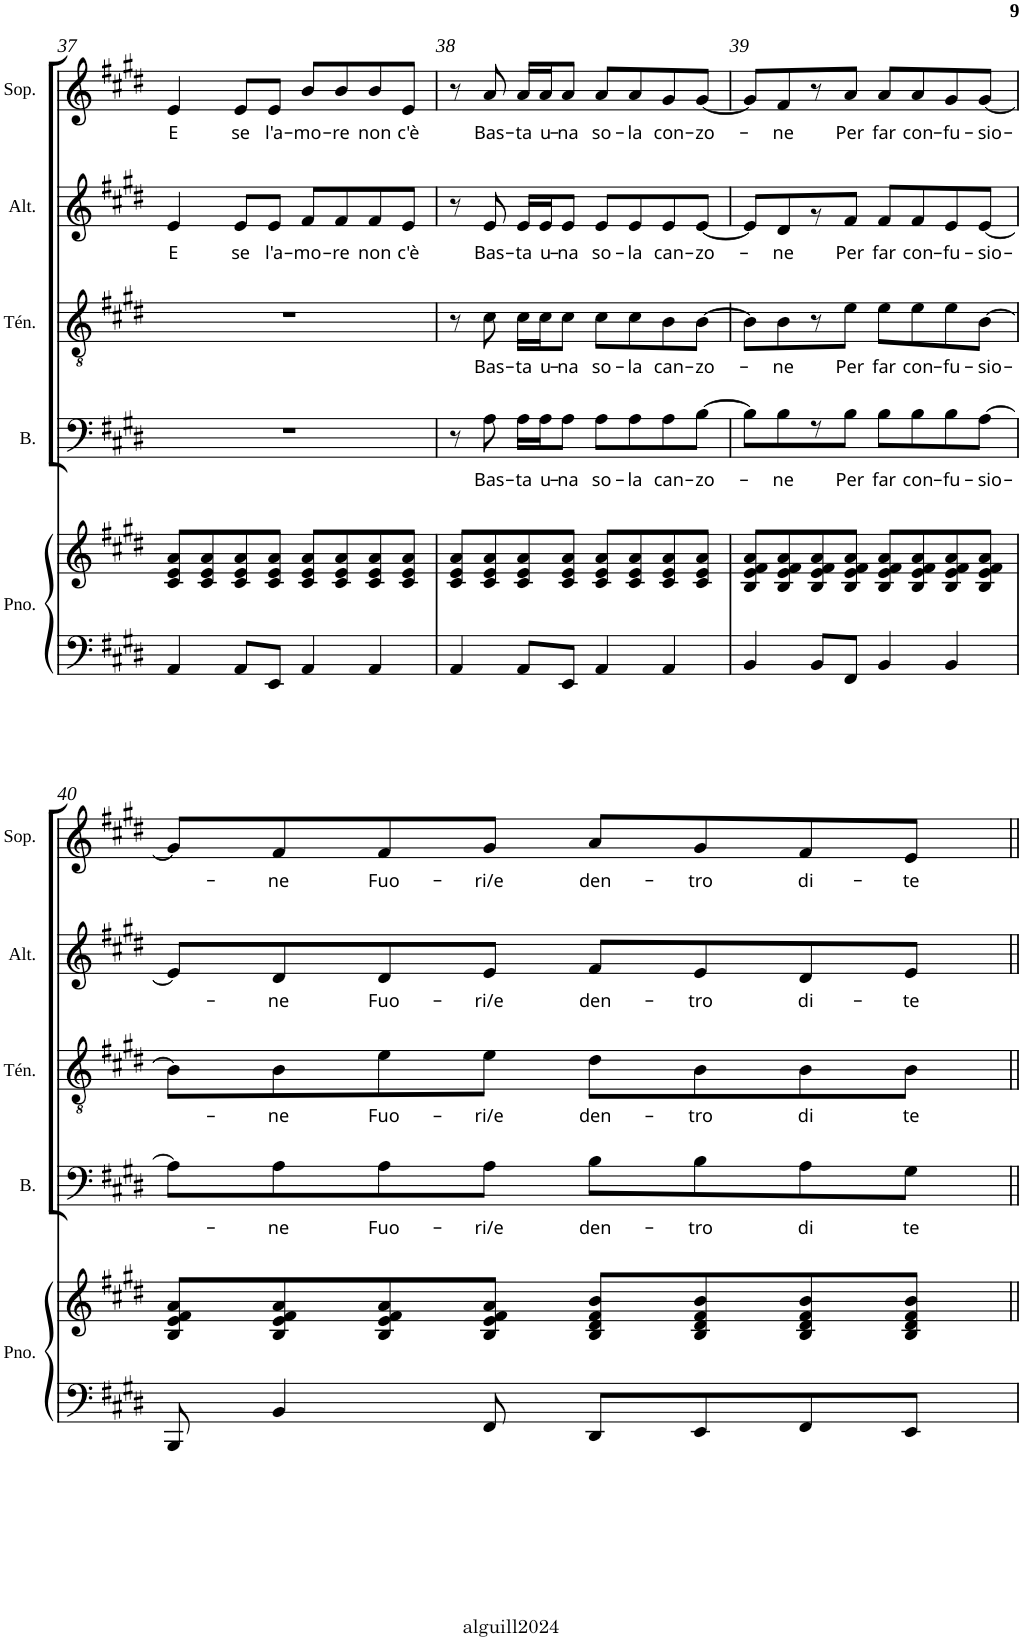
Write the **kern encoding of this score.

**kern	**kern	**kern	**text	**kern	**text	**kern	**text	**kern	**text
*part5	*part5	*part4	*part4	*part3	*part3	*part2	*part2	*part1	*part1
*staff6	*staff5	*staff4	*staff4	*staff3	*staff3	*staff2	*staff2	*staff1	*staff1
*I"Piano	*	*I"Basse	*	*I"Ténor	*	*I"Alto	*	*I"Soprano	*
*I'Pno.	*	*I'B.	*	*I'Tén.	*	*I'Alt.	*	*I'Sop.	*
!!LO:PB:g=z
*clefF4	*clefG2	*clefF4	*	*clefGv2	*	*clefG2	*	*clefG2	*
*k[f#c#g#d#]	*k[f#c#g#d#]	*k[f#c#g#d#]	*	*k[f#c#g#d#]	*	*k[f#c#g#d#]	*	*k[f#c#g#d#]	*
*E:	*E:	*E:	*	*E:	*	*E:	*	*E:	*
*M4/4	*M4/4	*M4/4	*	*M4/4	*	*M4/4	*	*M4/4	*
=37	=37	=37	=37	=37	=37	=37	=37	=37	=37
!	!	!	!	!	!	!	!LO:LY:b	!	!LO:LY:b
4AA/	8c#/ 8e/ 8a/L	1r	.	1r	.	4e/	E	4e/	E
.	8c#/ 8e/ 8a/	.	.	.	.	.	.	.	.
!	!	!	!	!	!	!	!LO:LY:b	!	!LO:LY:b
8AA/L	8c#/ 8e/ 8a/	.	.	.	.	8e/L	se	8e/L	se
!	!	!	!	!	!	!	!LO:LY:b	!	!LO:LY:b
8EE/J	8c#/ 8e/ 8a/J	.	.	.	.	8e/J	l'a-	8e/J	l'a-
!	!	!	!	!	!	!	!LO:LY:b	!	!LO:LY:b
4AA/	8c#/ 8e/ 8a/L	.	.	.	.	8f#/L	-mo-	8b/L	-mo-
!	!	!	!	!	!	!	!LO:LY:b	!	!LO:LY:b
.	8c#/ 8e/ 8a/	.	.	.	.	8f#/	-re	8b/	-re
!	!	!	!	!	!	!	!LO:LY:b	!	!LO:LY:b
4AA/	8c#/ 8e/ 8a/	.	.	.	.	8f#/	non	8b/	non
!	!	!	!	!	!	!	!LO:LY:b	!	!LO:LY:b
.	8c#/ 8e/ 8a/J	.	.	.	.	8e/J	c'è	8e/J	c'è
=38	=38	=38	=38	=38	=38	=38	=38	=38	=38
4AA/	8c#/ 8e/ 8a/L	8r	.	8r	.	8r	.	8r	.
!	!	!	!LO:LY:b	!	!LO:LY:b	!	!LO:LY:b	!	!LO:LY:b
.	8c#/ 8e/ 8a/	8A\	Bas-	8c#\	Bas-	8e/	Bas-	8a/	Bas-
!	!	!	!LO:LY:b	!	!LO:LY:b	!	!LO:LY:b	!	!LO:LY:b
8AA/L	8c#/ 8e/ 8a/	16A\LL	-ta	16c#\LL	-ta	16e/LL	-ta	16a/LL	-ta
!	!	!	!LO:LY:b	!	!LO:LY:b	!	!LO:LY:b	!	!LO:LY:b
.	.	16A\J	u-	16c#\J	u-	16e/J	u-	16a/J	u-
!	!	!	!LO:LY:b	!	!LO:LY:b	!	!LO:LY:b	!	!LO:LY:b
8EE/J	8c#/ 8e/ 8a/J	8A\J	-na	8c#\J	-na	8e/J	-na	8a/J	-na
!	!	!	!LO:LY:b	!	!LO:LY:b	!	!LO:LY:b	!	!LO:LY:b
4AA/	8c#/ 8e/ 8a/L	8A\L	so-	8c#\L	so-	8e/L	so-	8a/L	so-
!	!	!	!LO:LY:b	!	!LO:LY:b	!	!LO:LY:b	!	!LO:LY:b
.	8c#/ 8e/ 8a/	8A\	-la	8c#\	-la	8e/	-la	8a/	-la
!	!	!	!LO:LY:b	!	!LO:LY:b	!	!LO:LY:b	!	!LO:LY:b
4AA/	8c#/ 8e/ 8a/	8A\	can-	8B\	can-	8e/	can-	8g#/	con-
!	!	!	!LO:LY:b	!	!LO:LY:b	!	!LO:LY:b	!	!LO:LY:b
.	8c#/ 8e/ 8a/J	[8B\J	-zo-	[8B\J	-zo-	[8e/J	-zo-	[8g#/J	-zo-
=39	=39	=39	=39	=39	=39	=39	=39	=39	=39
4BB/	8B/ 8e/ 8f#/ 8a/L	8B\L]	.	8B\L]	.	8e/L]	.	8g#/L]	.
!	!	!	!LO:LY:b	!	!LO:LY:b	!	!LO:LY:b	!	!LO:LY:b
.	8B/ 8e/ 8f#/ 8a/	8B\	-ne	8B\	-ne	8d#/	-ne	8f#/	-ne
8BB/L	8B/ 8e/ 8f#/ 8a/	8r	.	8r	.	8r	.	8r	.
!	!	!	!LO:LY:b	!	!LO:LY:b	!	!LO:LY:b	!	!LO:LY:b
8FF#/J	8B/ 8e/ 8f#/ 8a/J	8B\J	Per	8e\J	Per	8f#/J	Per	8a/J	Per
!	!	!	!LO:LY:b	!	!LO:LY:b	!	!LO:LY:b	!	!LO:LY:b
4BB/	8B/ 8e/ 8f#/ 8a/L	8B\L	far	8e\L	far	8f#/L	far	8a/L	far
!	!	!	!LO:LY:b	!	!LO:LY:b	!	!LO:LY:b	!	!LO:LY:b
.	8B/ 8e/ 8f#/ 8a/	8B\	con-	8e\	con-	8f#/	con-	8a/	con-
!	!	!	!LO:LY:b	!	!LO:LY:b	!	!LO:LY:b	!	!LO:LY:b
4BB/	8B/ 8e/ 8f#/ 8a/	8B\	-fu-	8e\	-fu-	8e/	-fu-	8g#/	-fu-
!	!	!	!LO:LY:b	!	!LO:LY:b	!	!LO:LY:b	!	!LO:LY:b
.	8B/ 8e/ 8f#/ 8a/J	[8A\J	-sio-	[8B\J	-sio-	[8e/J	-sio-	[8g#/J	-sio-
!!LO:LB:g=z
=40	=40	=40	=40	=40	=40	=40	=40	=40	=40
8BBB/	8B/ 8e/ 8f#/ 8a/L	8A\L]	.	8B\L]	.	8e/L]	.	8g#/L]	.
!	!	!	!LO:LY:b	!	!LO:LY:b	!	!LO:LY:b	!	!LO:LY:b
4BB/	8B/ 8e/ 8f#/ 8a/	8A\	-ne	8B\	-ne	8d#/	-ne	8f#/	-ne
!	!	!	!LO:LY:b	!	!LO:LY:b	!	!LO:LY:b	!	!LO:LY:b
.	8B/ 8e/ 8f#/ 8a/	8A\	Fuo-	8e\	Fuo-	8d#/	Fuo-	8f#/	Fuo-
!	!	!	!LO:LY:b	!	!LO:LY:b	!	!LO:LY:b	!	!LO:LY:b
8FF#/	8B/ 8e/ 8f#/ 8a/J	8A\J	-ri/e	8e\J	-ri/e	8e/J	-ri/e	8g#/J	-ri/e
!	!	!	!LO:LY:b	!	!LO:LY:b	!	!LO:LY:b	!	!LO:LY:b
8DD#/L	8B/ 8d#/ 8f#/ 8b/L	8B\L	den-	8d#\L	den-	8f#/L	den-	8a/L	den-
!	!	!	!LO:LY:b	!	!LO:LY:b	!	!LO:LY:b	!	!LO:LY:b
8EE/	8B/ 8d#/ 8f#/ 8b/	8B\	-tro	8B\	-tro	8e/	-tro	8g#/	-tro
!	!	!	!LO:LY:b	!	!LO:LY:b	!	!LO:LY:b	!	!LO:LY:b
8FF#/	8B/ 8d#/ 8f#/ 8b/	8A\	di	8B\	di	8d#/	di-	8f#/	di-
!	!	!	!LO:LY:b	!	!LO:LY:b	!	!LO:LY:b	!	!LO:LY:b
8EE/J	8B/ 8d#/ 8f#/ 8b/J	8G#\J	te	8B\J	te	8e/J	-te	8e/J	-te
=||	=||	=||	=||	=||	=||	=||	=||	=||	=||
*-	*-	*-	*-	*-	*-	*-	*-	*-	*-
